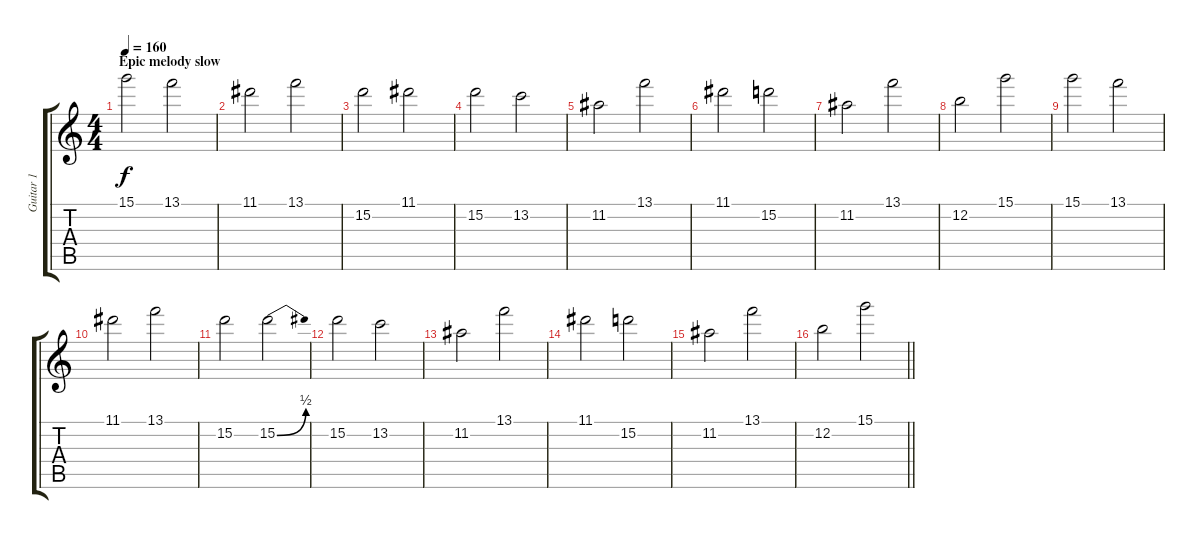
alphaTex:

\track ("Guitar 1" "Guitar 1") {instrument overdrivenguitar}
\staff {score tabs}
\tuning (E4 B3 G3 D3 A2 E2) {hide}
\ts (4 4)
\section ("" "Epic melody slow")
\tempo 160
\clef g2
\ks c
15.1.2{dy f} 13.1.2 |
11.1.2 13.1.2 |
15.2.2 11.1.2 |
15.2.2 13.2.2 |
11.2.2 13.1.2 |
11.1.2 15.2.2 |
11.2.2 13.1.2 |
12.2.2 15.1.2 |
15.1.2 13.1.2 |
11.1.2 13.1.2 |
15.2.2 15.2{be (bend 0 0 60 2)}.2 |
15.2.2 13.2.2 |
11.2.2 13.1.2 |
11.1.2 15.2.2 |
11.2.2 13.1.2 |
\barLineRight lightlight
12.2.2 15.1.2
